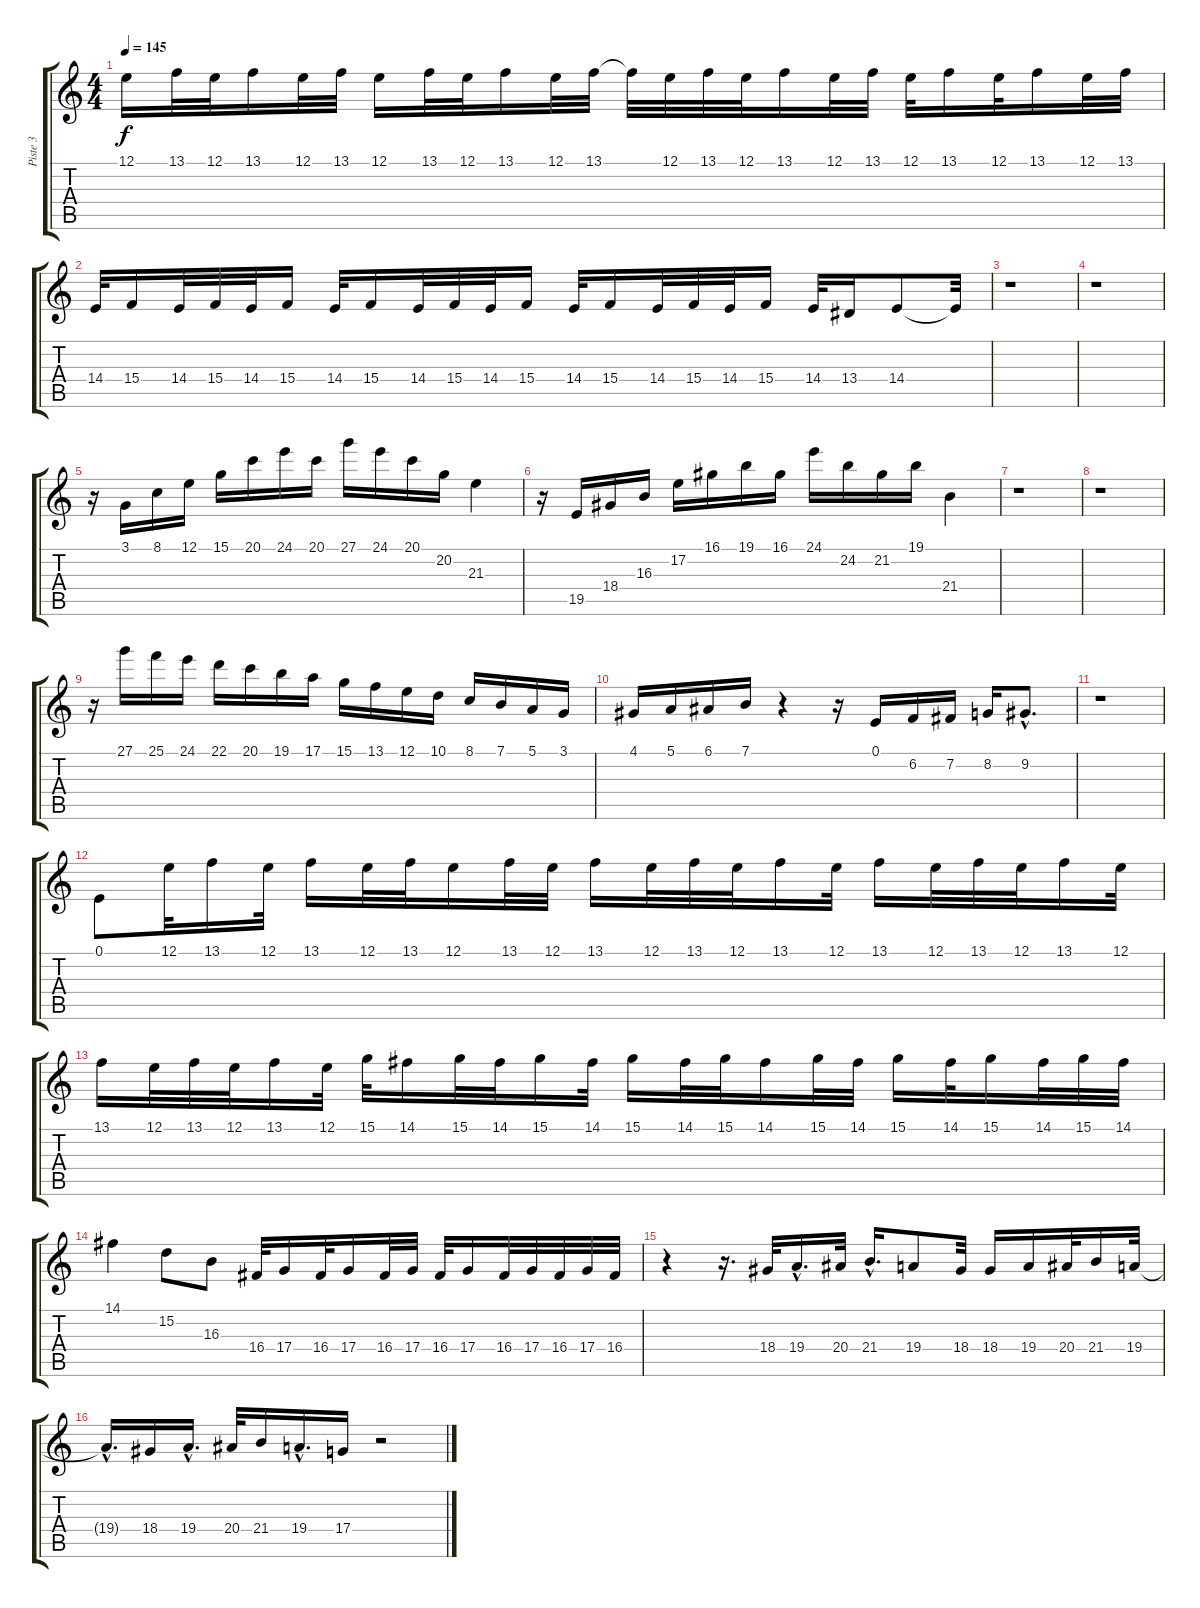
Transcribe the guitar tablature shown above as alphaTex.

\track ("Piste 3" "Piste 3") {instrument flute}
\staff {score tabs}
\tuning (E4 B3 G3 D3 A2 E2) {hide}
\ts (4 4)
\tempo 145
\clef g2
\ks c
12.1.16{dy f} 13.1.32 12.1.32 13.1.16 12.1.32 13.1.32 12.1.16 13.1.32 12.1.32 13.1.16 12.1.32 13.1.32 13.1{t}.32 12.1.32 13.1.32 12.1.32 13.1.16 12.1.32 13.1.32 12.1.32 13.1.16 12.1.32 13.1.16 12.1.32 13.1.32 |
14.4.32 15.4.16 14.4.32 15.4.32 14.4.32 15.4.16 14.4.32 15.4.16 14.4.32 15.4.32 14.4.32 15.4.16 14.4.32 15.4.16 14.4.32 15.4.32 14.4.32 15.4.16 14.4.32 13.4.16 14.4.8 14.4{t}.32 |
r.1 |
r.1 |
r.16 3.1.16 8.1.16 12.1.16 15.1.16 20.1.16 24.1.16 20.1.16 27.1.16 24.1.16 20.1.16 20.2.16 21.3.4 |
r.16 19.5.16 18.4.16 16.3.16 17.2.16 16.1.16 19.1.16 16.1.16 24.1.16 24.2.16 21.2.16 19.1.16 21.4.4 |
r.1 |
r.1 |
r.16 27.1.16 25.1.16 24.1.16 22.1.16 20.1.16 19.1.16 17.1.16 15.1.16 13.1.16 12.1.16 10.1.16 8.1.16 7.1.16 5.1.16 3.1.16 |
4.1.16 5.1.16 6.1.16 7.1.16 r.4 r.16 0.1.16 6.2.16 7.2.16 8.2.16 9.2{hac}.8{d} |
r.1 |
0.1.8 12.1.32 13.1.16 12.1.32 13.1.16 12.1.32 13.1.32 12.1.16 13.1.32 12.1.32 13.1.16 12.1.32 13.1.32 12.1.32 13.1.16 12.1.32 13.1.16 12.1.32 13.1.32 12.1.32 13.1.16 12.1.32 |
13.1.16 12.1.32 13.1.32 12.1.32 13.1.16 12.1.32 15.1.32 14.1.16 15.1.32 14.1.32 15.1.16 14.1.32 15.1.16 14.1.32 15.1.32 14.1.16 15.1.32 14.1.32 15.1.16 14.1.32 15.1.16 14.1.32 15.1.32 14.1.32 |
14.1.4 15.2.8 16.3.8 16.4.32 17.4.16 16.4.32 17.4.16 16.4.32 17.4.32 16.4.32 17.4.16 16.4.32 17.4.32 16.4.32 17.4.32 16.4.32 |
r.4 r.16{d} 18.4.32 19.4{hac}.16{d} 20.4.32 21.4{hac}.16{d} 19.4.8 18.4.32 18.4.16 19.4.16 20.4.32 21.4.16 19.4.32 |
19.4{hac t}.16{d} 18.4.16 19.4{hac}.16{d} 20.4.32 21.4.16 19.4{hac}.16{d} 17.4.16 r.2
